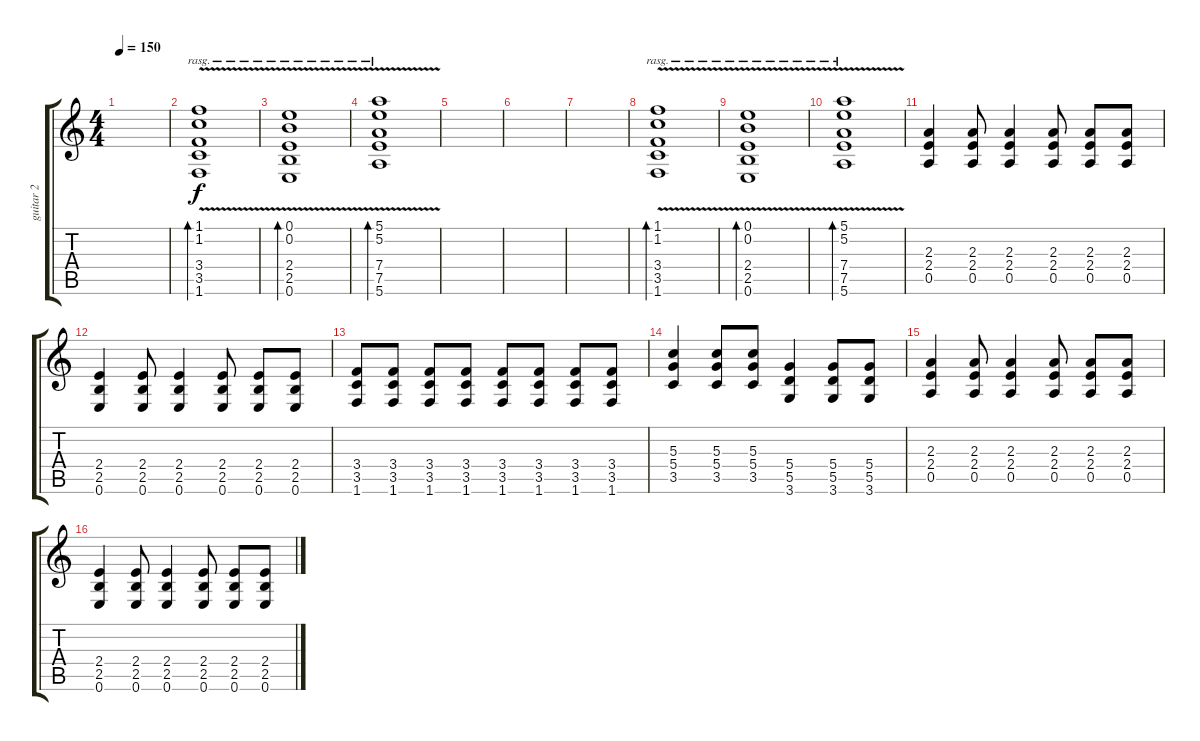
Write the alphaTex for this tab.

\track ("guitar 2" "guitar 2") {instrument overdrivenguitar}
\staff {score tabs}
\tuning (E4 B3 G3 D3 A2 E2) {hide}
\ts (4 4)
\tempo 150
\clef g2
\ks c
|
(1.1{v} 1.2{v} 3.4{v} 3.5{v} 1.6{v}).1{bd 480 rasg ii} |
(0.1{v} 0.2{v} 2.4{v} 2.5{v} 0.6{v}).1{bd 480 rasg ii} |
(5.1{v} 5.2{v} 7.4{v} 7.5{v} 5.6{v}).1{bd 480 rasg ii volume 12 instrument acousticguitarnylon} |
|
|
|
(1.1{v} 1.2{v} 3.4{v} 3.5{v} 1.6{v}).1{bd 480 rasg ii} |
(0.1{v} 0.2{v} 2.4{v} 2.5{v} 0.6{v}).1{bd 480 rasg ii} |
(5.1{v} 5.2{v} 7.4{v} 7.5{v} 5.6{v}).1{bd 480 rasg ii} |
(2.3 2.4 0.5).4{volume 16 balance 0 instrument distortionguitar} (2.3 2.4 0.5).8 (2.3 2.4 0.5).4 (2.3 2.4 0.5).8 (2.3 2.4 0.5).8 (2.3 2.4 0.5).8 |
(2.4 2.5 0.6).4 (2.4 2.5 0.6).8 (2.4 2.5 0.6).4 (2.4 2.5 0.6).8 (2.4 2.5 0.6).8 (2.4 2.5 0.6).8 |
(3.4 3.5 1.6).8 (3.4 3.5 1.6).8 (3.4 3.5 1.6).8 (3.4 3.5 1.6).8 (3.4 3.5 1.6).8 (3.4 3.5 1.6).8 (3.4 3.5 1.6).8 (3.4 3.5 1.6).8 |
(5.3 5.4 3.5).4 (5.3 5.4 3.5).8 (5.3 5.4 3.5).8 (5.4 5.5 3.6).4 (5.4 5.5 3.6).8 (5.4 5.5 3.6).8 |
(2.3 2.4 0.5).4 (2.3 2.4 0.5).8 (2.3 2.4 0.5).4 (2.3 2.4 0.5).8 (2.3 2.4 0.5).8 (2.3 2.4 0.5).8 |
(2.4 2.5 0.6).4 (2.4 2.5 0.6).8 (2.4 2.5 0.6).4 (2.4 2.5 0.6).8 (2.4 2.5 0.6).8 (2.4 2.5 0.6).8
